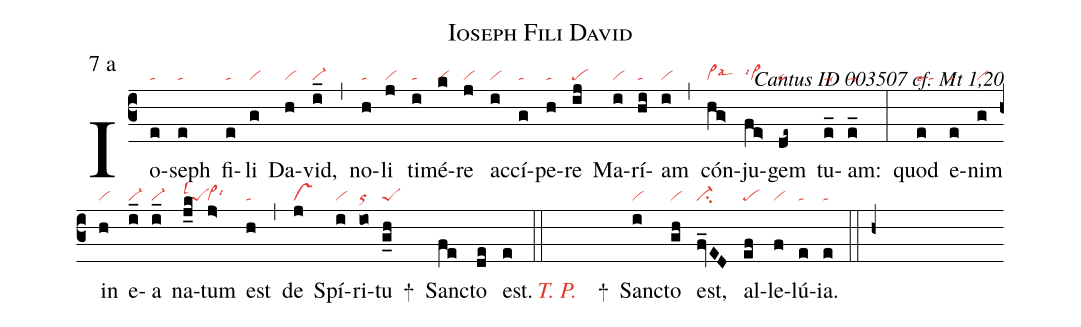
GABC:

name: Ioseph Fili David;
mode: 7;
mode-differentia: a;
commentary: Cantus ID 003507 cf. Mt 1,20;
nabc-lines: 1;
%%
(c3)

Io(e|ta)seph(e|ta) fi(e|ta)li(g|vi) Da(h|vi)vid,(i_|vi-) (,) no(h|ta)li(j|vi) ti(i|ta)mé(k|vi)re(j|vi) ac(i|vi)cí(g|ta)pe(h|ta)re(ij|pe) Ma(i|vi)rí(hi|ta)am(i|vi) (,) cón(hg>|vi>lsal6)ju(fe>|vi>lsi4)gem(de~|ta>) tu(e_|ta-)am:(e_|ta-) (:) quod(e|talse4) e(e|ta)nim(g|vi) in(h|vi) e(i_|vi-)a(i_|vi-) na(j_k|peSlsl1)tum(j>|vi>lsi6) est(h|ta) (,) de(j|vs) Spí(i|vi)ri(io|or)tu(g_h|peS) +() Sanc(fe)to(de) est.(e)

(::)

<nlba><c><i>T. P.</i></c>() +() Sanc</nlba>(i|vi)to(gh|vi) est,(fv_ED|ci-) al(ef|pe)le(f|vi)lú(e|ta)ia.(e|ta)

(::h+)
